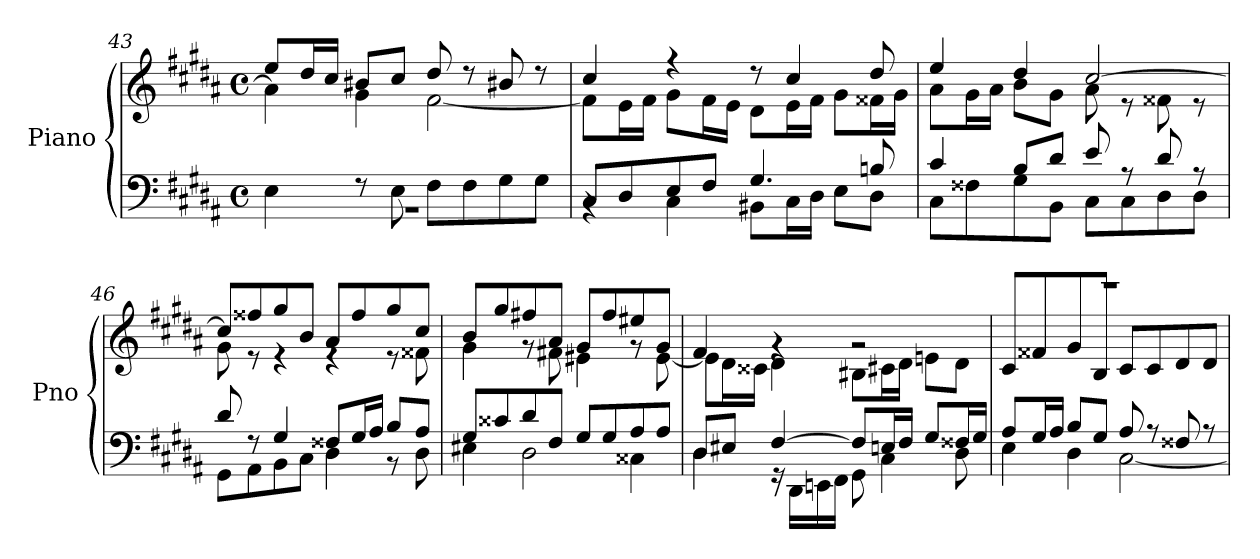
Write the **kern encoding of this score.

**kern	**kern
*part1	*part1
*staff2	*staff1
*I"Piano	*
*I'Pno	*
*clefF4	*clefG2
*k[f#c#g#d#a#]	*k[f#c#g#d#a#]
*M4/4	*M4/4
*met(c)	*met(c)
=43	=43
*^	*^
4E\	1rBB	8ee/L	4a\]
.	.	16dd#/L	.
.	.	16cc#/JJ	.
8r	.	8b#X/L	4g#\
8E\	.	8cc#/J	.
8F#\L	.	8dd#/	[2f#\
8F#\	.	8r	.
8G#\	.	8b#X/	.
8G#\J	.	8r	.
=44	=44	=44	=44
8C#/L	4rBB	4cc#/	8f#\L]
8D#/	.	.	16e\L
.	.	.	16f#\JJ
8E/	4C#\	4r	8g#\L
8F#/J	.	.	16f#\L
.	.	.	16e\JJ
4.G#/	8BB#X\L	8r	8d#\L
.	16C#\L	4cc#/	16e\L
.	16D#\JJ	.	16f#\JJ
.	8E\L	.	8g#\L
8Bn/	8D#\J	8dd#/	16f##X\L
.	.	.	16g#\JJ
!!LO:LB:g=z	!!
=45	=45	=45	=45
4c#/	8C#\L	4ee/	8a#\L
.	8F##X\	.	16g#\L
.	.	.	16a#\JJ
8B/L	8G#\	4dd#/	8b\L
8d#/J	8BB\J	.	8g#\J
8e/	8C#\L	[2cc#/	8a#\
8rA	8C#\	.	8r
8d#/	8D#\	.	8f##X\
8rA	8D#\J	.	8r
=46	=46	=46	=46
8d#/	8GG#\L	8cc#/L]	8g#\
8rF	8AA#\	8ff##X/	8re
4G#/	8BB\	8gg#/	4re
.	8C#\J	8b/J	.
8F##X/L	4D#\	8a#/L	4re
16G#/L	.	8ff##/	.
16A#/JJ	.	.	.
8B/L	8r	8gg#/	8re
8A#/J	8D#\	8cc#/J	8f##X\
=47	=47	=47	=47
8G#/L	4E#X\	8b/L	4g#\
8c##X/	.	8gg#/	.
8d#/	2D#\	8ff#X/	8rg
8F#/J	.	8a#/J	8f#X\
8G#/L	.	8g#/L	4e#X\
8G#/	.	8ff#/	.
8A#/	4C##X\	8ee#X/	8rg
8A#/J	.	8g#/J	[8e#\
!!LO:LB:g=z	!!
=48	=48	=48	=48
8D#/L	4D#\	4f#/	8e#\L]
8E#X/J	.	.	16d#\L
.	.	.	16c##X\JJ
[4F#/	16rGG	4rg	4d#\
.	16DD#\LL	.	.
.	16EEn\	.	.
.	16FF#\JJ	.	.
8F#/L]	8GG#\	2rg	8B#X\L
16En/L	4C#\	.	16c#X\L
16F#/JJ	.	.	16d#\JJ
8G#/L	.	.	8en\L
16F##X/L	8D#\	.	8d#\J
16G#/JJ	.	.	.
=49	=49	=49	=49
8A#/L	4E\	8c#/L	1reee
16G#/L	.	8f##X/	.
16A#/JJ	.	.	.
8B/L	4D#\	8g#/	.
8G#/J	.	8B/J	.
8A#/	[2C#\	8c#/L	.
8r	.	8c#/	.
8F##X/	.	8d#/	.
8r	.	8d#/J	.
*v	*v	*	*
*	*v	*v
=	=
*-	*-
